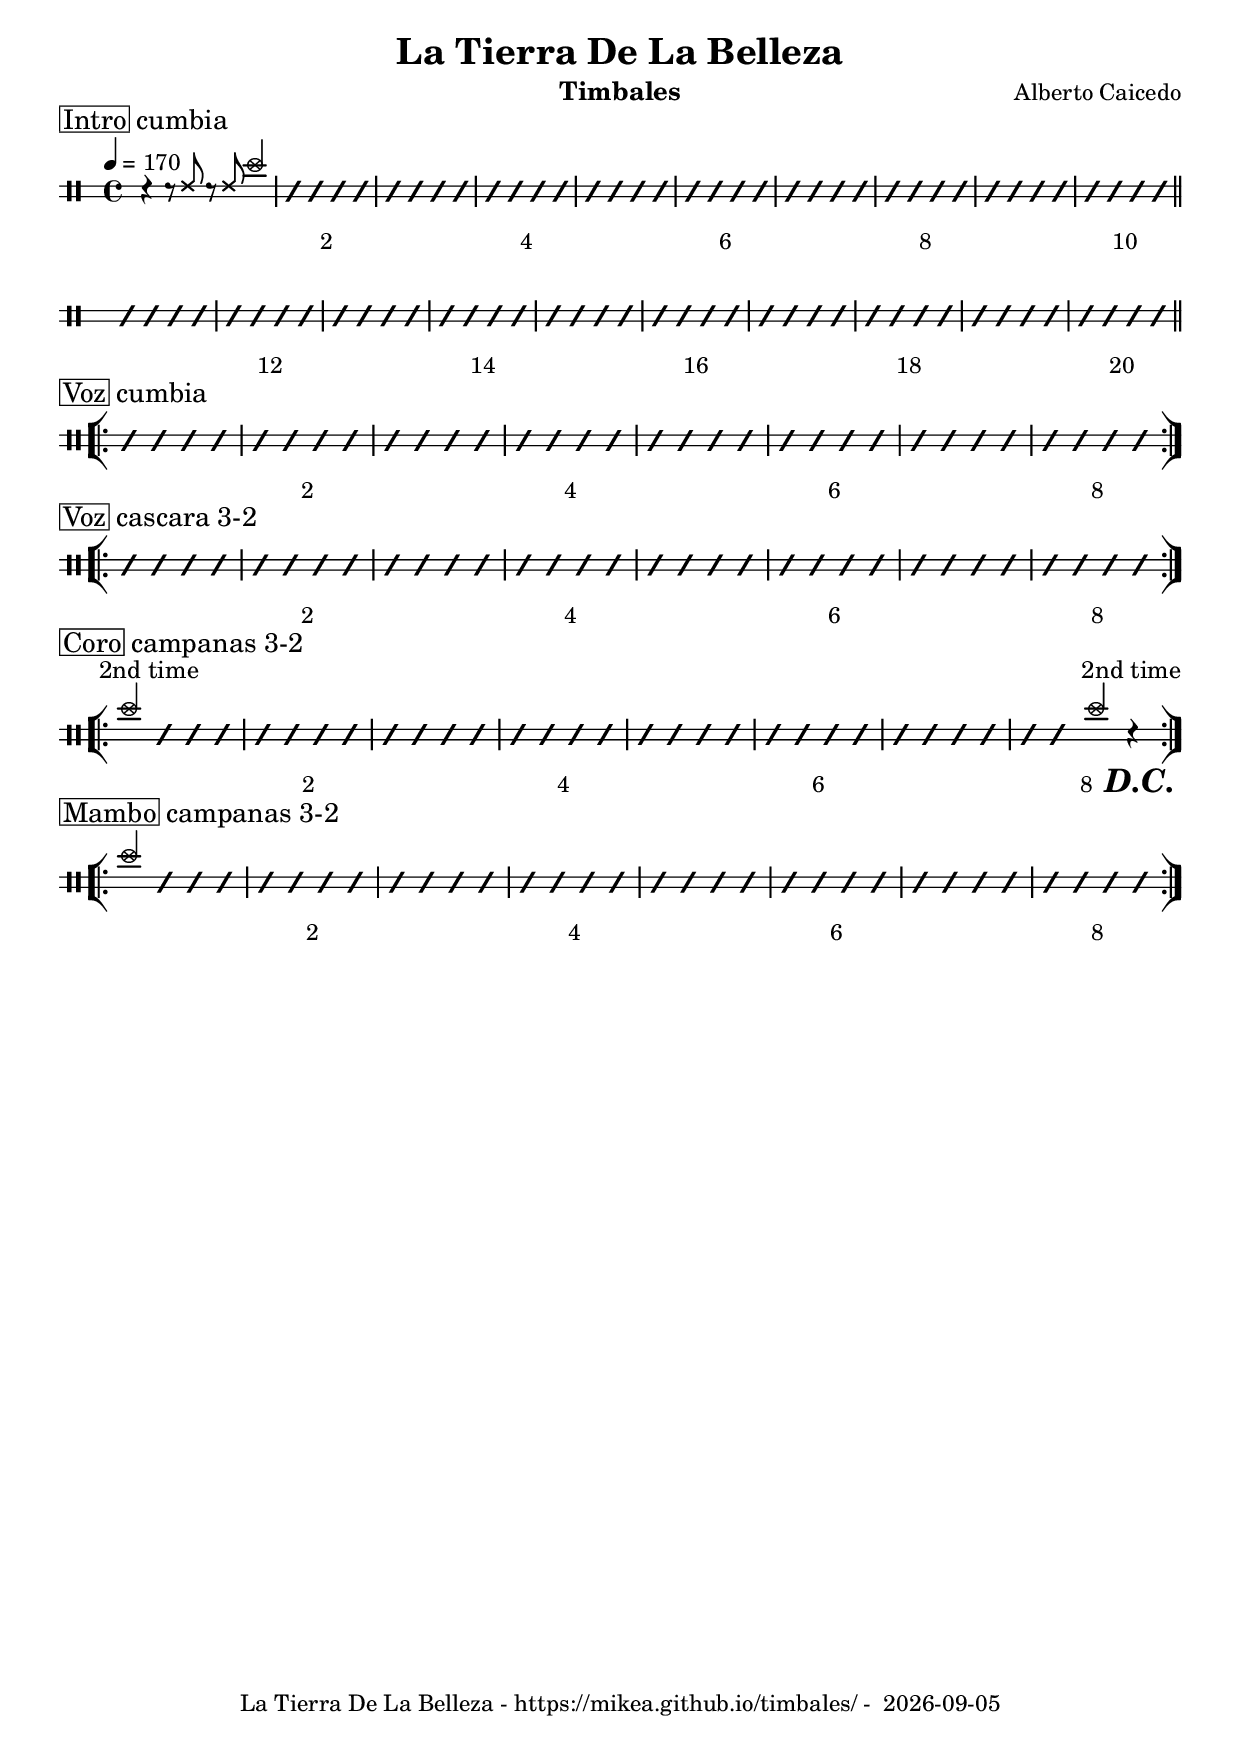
\version "2.24.2"
\include "charts/common.ly"

date = #(strftime "%Y-%m-%d" (localtime (current-time)))

\header {
  title = "La Tierra De La Belleza"
  subsubtitle = ""
  composer = "Alberto Caicedo"
  instrument = "Timbales"
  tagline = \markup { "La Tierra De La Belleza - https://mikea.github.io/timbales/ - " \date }
}

\newTimbalesStaff <<
    \newDrumVoiceOne \drummode { 
        \tempo 4 = 170

 \repeat segno 2 {

        \sect "Intro" "cumbia"
        r4 r8 ssh8 r8 ssh8 cymc4 | \comp #4 | \comp #4 | \comp #4 |
        \comp #4 | \comp #4 | \comp #4 | \comp #4 |
        \comp #4 | \comp #4 | \bar "||"
        \break
        \comp #4 | \comp #4 |
        \comp #4 | \comp #4 | \comp #4 | \comp #4 | 
        \comp #4 | \comp #4 | \comp #4 | \comp #4 |

        \sect "Voz" "cumbia"
        \bar "[|:-||"
        \comp #4 | \comp #4 | \comp #4 | \comp #4 |
        \comp #4 | \comp #4 | \comp #4 | \comp #4 |
        \bar ":|][|:"

        \sect "Voz" "cascara 3-2 "
        \comp #4 | \comp #4 | \comp #4 | \comp #4 |
        \comp #4 | \comp #4 | \comp #4 | \comp #4 |
        \bar ":|][|:"

        \sect "Coro" "campanas 3-2"
        \textMark "2nd time" cymc4 \rs \rs \rs | \comp #4 | \comp #4 | \comp #4 |
        \comp #4 | \comp #4 | \comp #4 | \rs \rs \textMark "2nd time" cymc4 r |
        \bar ":|][|:"
 }

        \sect "Mambo" "campanas 3-2"
        cymc4 \rs \rs \rs | \comp #4 | \comp #4 | \comp #4 |
        \comp #4 | \comp #4 | \comp #4 | \comp #4 |
        \bar ":|][|:"


        \fine
    }
>>
